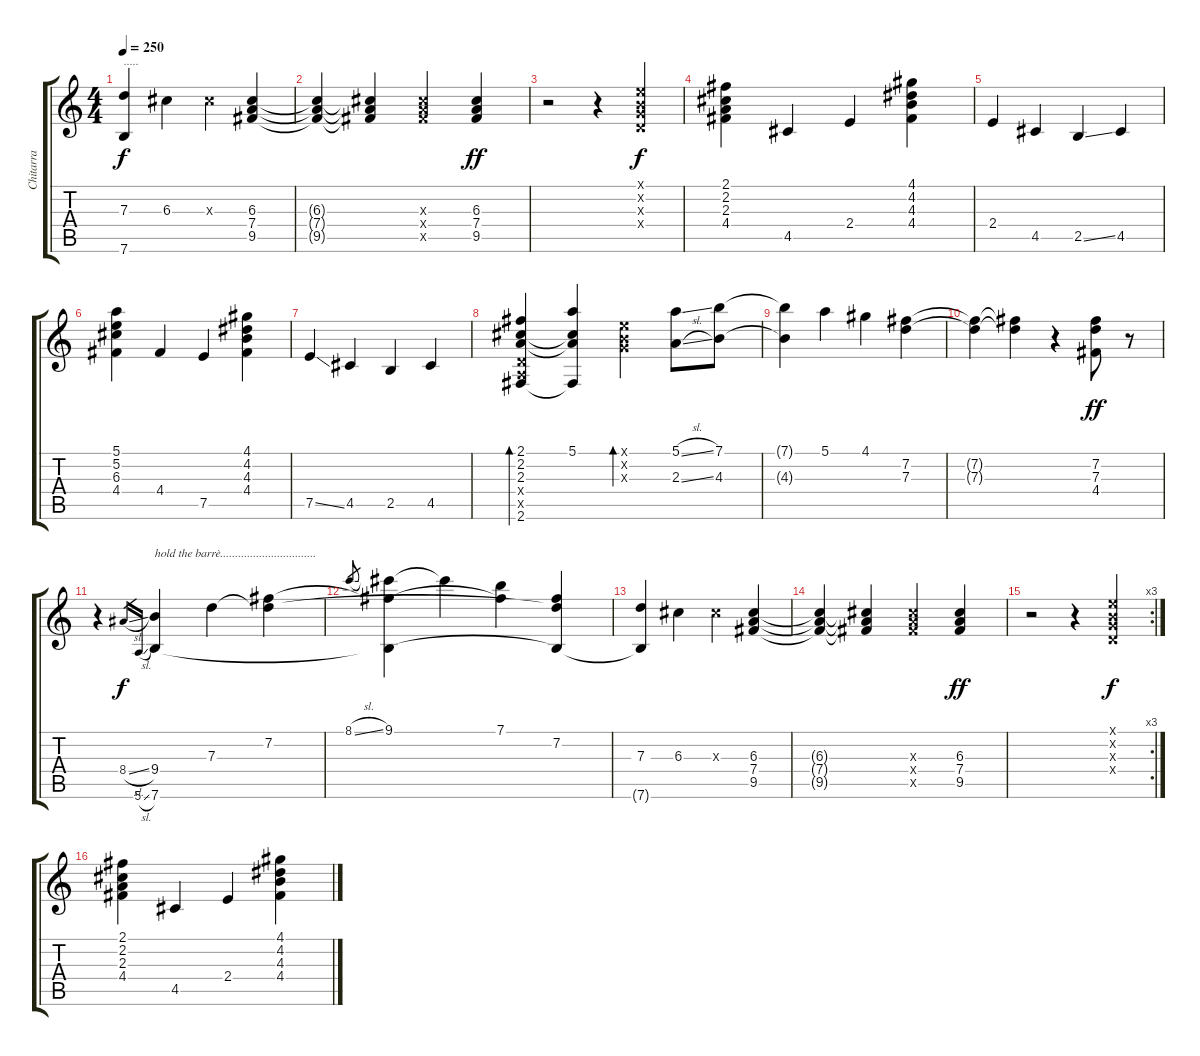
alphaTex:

\track ("Chitarra" "Chitarra") {instrument acousticguitarnylon}
\staff {score tabs}
\tuning (E4 B3 G3 D3 A2 E2) {hide}
\ts (4 4)
\tempo 250
\clef g2
\ks c
(7.3 7.6{t}).4{txt "....." dy f} 6.3.4 6.3{x}.4 (6.3 7.4 9.5).4 |
(6.3{t} 7.4{t} 9.5{t}).4 (6.3{t} 7.4{t} 9.5{t}).4 (6.3{x} 7.4{x} 9.5{x}).4 (6.3 7.4 9.5).4{dy ff} |
r.2 r.4 (0.1{x} 0.2{x} 0.3{x} 0.4{x}).4{dy f} |
(2.1 2.2 2.3 4.4).4 4.5.4 2.4.4 (4.1 4.2 4.3 4.4).4 |
2.4.4 4.5.4 2.5{ss}.4 4.5.4 |
(5.1 5.2 6.3 4.4).4 4.4.4 7.5.4 (4.1 4.2 4.3 4.4).4 |
7.5{ss}.4 4.5.4 2.5.4 4.5.4 |
(2.1 2.2 2.3 0.4{x} 0.5{x} 2.6).4{bd 30} (5.1 2.2{t} 2.3{t} 2.6{t}).4 (0.1{x} 0.2{x} 0.3{x}).4{bd 30} (5.1{sl} 2.3{sl}).8 (7.1 4.3).8 |
(7.1{t} 4.3{t}).4 5.1.4 4.1.4 (7.2 7.3).4 |
(7.2{t} 7.3{t}).4 (7.2{t} 7.3{t}).4 r.4 (7.2 7.3 4.4).8{dy ff} r.8 |
r.4 8.4{sl}.16{gr dy f} 5.6{sl}.16{gr} (9.4 7.6).4{txt "hold the barrè................................"} 7.3.4 (7.2 7.3{t}).4 |
8.1{sl}.8{gr} (9.1 7.2{t} 7.6{t}).4 9.1{t}.4 (7.1 7.2{t}).4 (7.2 7.3{t} 7.6{t}).4 |
(7.3 7.6{t}).4 6.3.4 6.3{x}.4 (6.3 7.4 9.5).4 |
(6.3{t} 7.4{t} 9.5{t}).4 (6.3{t} 7.4{t} 9.5{t}).4 (6.3{x} 7.4{x} 9.5{x}).4 (6.3 7.4 9.5).4{dy ff} |
\rc 3
r.2 r.4 (0.1{x} 0.2{x} 0.3{x} 0.4{x}).4{dy f} |
(2.1 2.2 2.3 4.4).4{volume 5} 4.5.4 2.4.4 (4.1 4.2 4.3 4.4).4
